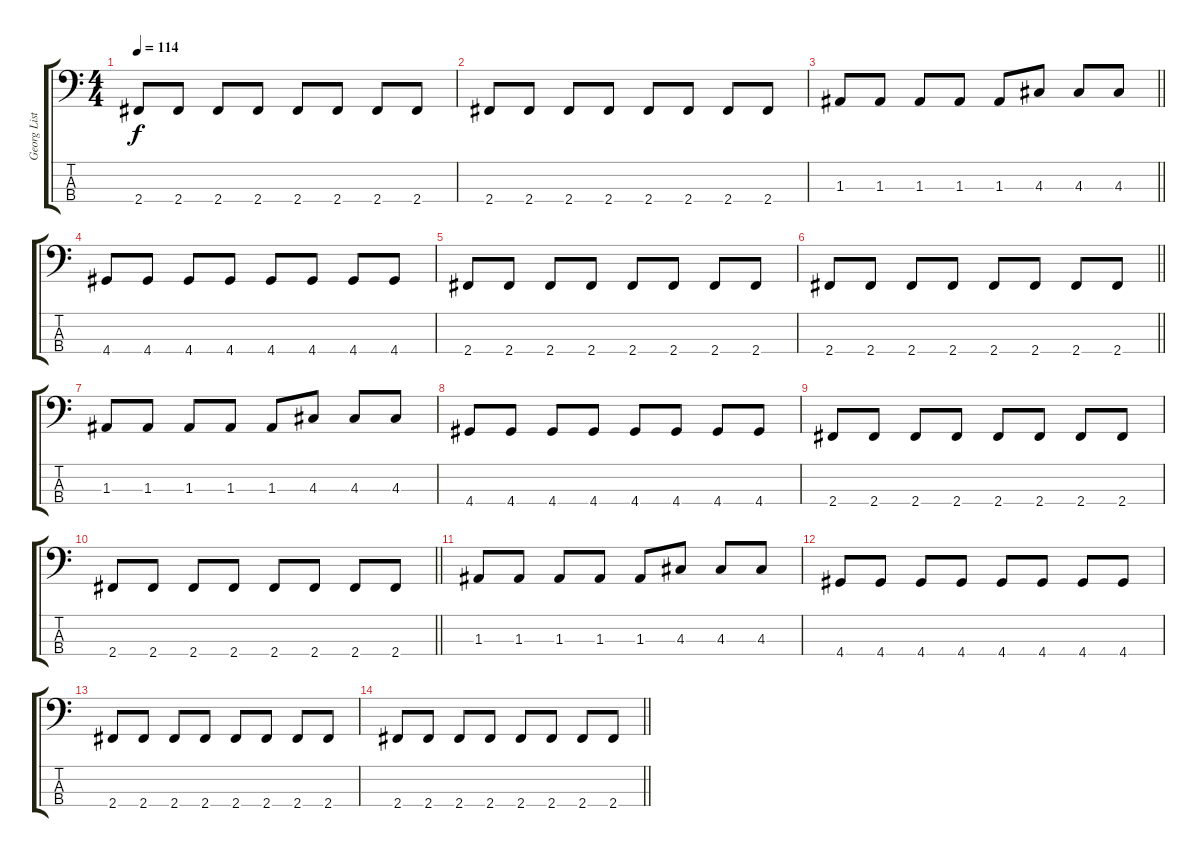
\track ("Georg Listing" "Georg List") {instrument electricbassfinger}
\staff {score tabs}
\tuning (G2 D2 A1 E1) {hide}
\ts (4 4)
\tempo 114
\clef f4
\ks c
2.4.8{dy f} 2.4.8 2.4.8 2.4.8 2.4.8 2.4.8 2.4.8 2.4.8 |
2.4.8 2.4.8 2.4.8 2.4.8 2.4.8 2.4.8 2.4.8 2.4.8 |
\barLineRight lightlight
1.3.8 1.3.8 1.3.8 1.3.8 1.3.8 4.3.8 4.3.8 4.3.8 |
4.4.8 4.4.8 4.4.8 4.4.8 4.4.8 4.4.8 4.4.8 4.4.8 |
2.4.8 2.4.8 2.4.8 2.4.8 2.4.8 2.4.8 2.4.8 2.4.8 |
\barLineRight lightlight
2.4.8 2.4.8 2.4.8 2.4.8 2.4.8 2.4.8 2.4.8 2.4.8 |
1.3.8 1.3.8 1.3.8 1.3.8 1.3.8 4.3.8 4.3.8 4.3.8 |
4.4.8 4.4.8 4.4.8 4.4.8 4.4.8 4.4.8 4.4.8 4.4.8 |
2.4.8 2.4.8 2.4.8 2.4.8 2.4.8 2.4.8 2.4.8 2.4.8 |
\barLineRight lightlight
2.4.8 2.4.8 2.4.8 2.4.8 2.4.8 2.4.8 2.4.8 2.4.8 |
1.3.8 1.3.8 1.3.8 1.3.8 1.3.8 4.3.8 4.3.8 4.3.8 |
4.4.8 4.4.8 4.4.8 4.4.8 4.4.8 4.4.8 4.4.8 4.4.8 |
2.4.8 2.4.8 2.4.8 2.4.8 2.4.8 2.4.8 2.4.8 2.4.8 |
\barLineRight lightlight
2.4.8 2.4.8 2.4.8 2.4.8 2.4.8 2.4.8 2.4.8 2.4.8
